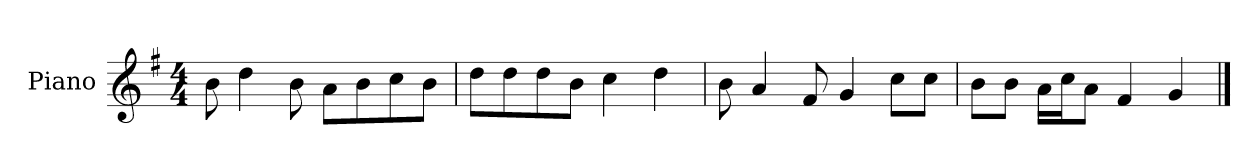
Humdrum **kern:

**kern
*part1
*staff1
*I"Piano
*I'P-no
*clefG2
*k[f#]
*M4/4
*MM90
=1
8b\
4dd\
8b\
8a\L
8b\
8cc\
8b\J
=2
8dd\L
8dd\
8dd\
8b\J
4cc\
4dd\
=3
8b\
4a/
8f#/
4g/
8cc\L
8cc\J
=4
8b\L
8b\J
16a\LL
16cc\J
8a\J
4f#/
4g/
==
*-
